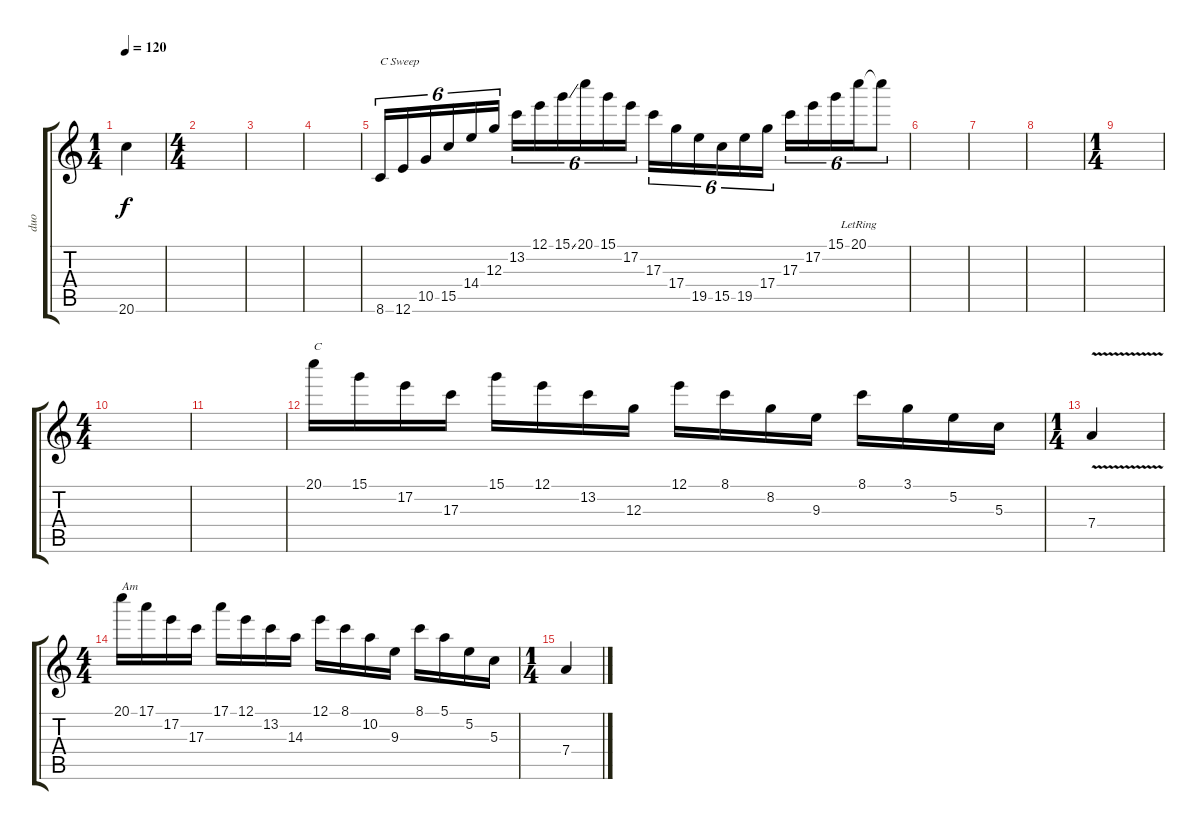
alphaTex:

\track ("duo" "duo") {instrument distortionguitar}
\staff {score tabs}
\tuning (E4 B3 G3 D3 A2 E2) {hide}
\ts (1 4)
\tempo 120
\clef g2
\ks c
20.6{t}.4{dy f} |
\ts (4 4)
|
|
|
8.6.16{tu (6 4) txt "C Sweep"} 12.6.16{tu (6 4)} 10.5.16{tu (6 4)} 15.5.16{tu (6 4)} 14.4.16{tu (6 4)} 12.3.16{tu (6 4)} 13.2.16{tu (6 4)} 12.1.16{tu (6 4)} 15.1{ss}.16{tu (6 4)} 20.1.16{tu (6 4)} 15.1.16{tu (6 4)} 17.2.16{tu (6 4)} 17.3.16{tu (6 4)} 17.4.16{tu (6 4)} 19.5.16{tu (6 4)} 15.5.16{tu (6 4)} 19.5.16{tu (6 4)} 17.4.16{tu (6 4)} 17.3.16{tu (6 4)} 17.2.16{tu (6 4)} 15.1.16{tu (6 4)} 20.1{lr}.16{tu (6 4)} 20.1{t}.8{tu (6 4)} |
|
|
|
\ts (1 4)
|
\ts (4 4)
|
|
20.1.16{txt "C"} 15.1.16 17.2.16 17.3.16 15.1.16 12.1.16 13.2.16 12.3.16 12.1.16 8.1.16 8.2.16 9.3.16 8.1.16 3.1.16 5.2.16 5.3.16 |
\ts (1 4)
7.4{v}.4 |
\ts (4 4)
20.1.16{txt "Am"} 17.1.16 17.2.16 17.3.16 17.1.16 12.1.16 13.2.16 14.3.16 12.1.16 8.1.16 10.2.16 9.3.16 8.1.16 5.1.16 5.2.16 5.3.16 |
\ts (1 4)
7.4.4
